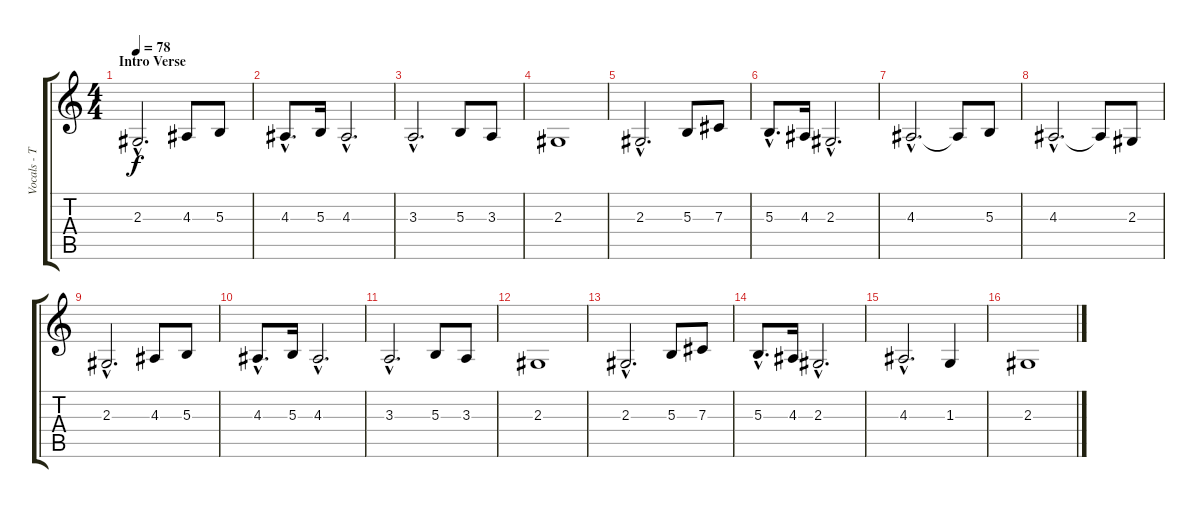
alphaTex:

\track ("Vocals - Timo Kotipelto" "Vocals - T") {instrument voiceoohs}
\staff {score tabs}
\tuning (Eb4 Bb3 Gb3 Db3 Ab2 Eb2) {hide}
\ts (4 4)
\section ("" "Intro Verse")
\tempo 78
\clef g2
\ks c
2.3{hac}.2{d dy f instrument voiceoohs} 4.3.8 5.3.8 |
4.3{hac}.8{d} 5.3.16 4.3{hac}.2{d} |
3.3{hac}.2{d} 5.3.8 3.3.8 |
2.3.1 |
2.3{hac}.2{d} 5.3.8 7.3.8 |
5.3{hac}.8{d} 4.3.16 2.3{hac}.2{d} |
4.3{hac}.2{d} 4.3{t}.8 5.3.8 |
4.3{hac}.2{d} 4.3{t}.8 2.3.8 |
\section ("" "")
2.3{hac}.2{d} 4.3.8 5.3.8 |
4.3{hac}.8{d} 5.3.16 4.3{hac}.2{d} |
3.3{hac}.2{d} 5.3.8 3.3.8 |
2.3.1 |
2.3{hac}.2{d} 5.3.8 7.3.8 |
5.3{hac}.8{d} 4.3.16 2.3{hac}.2{d} |
4.3{hac}.2{d} 1.3.4 |
2.3.1
